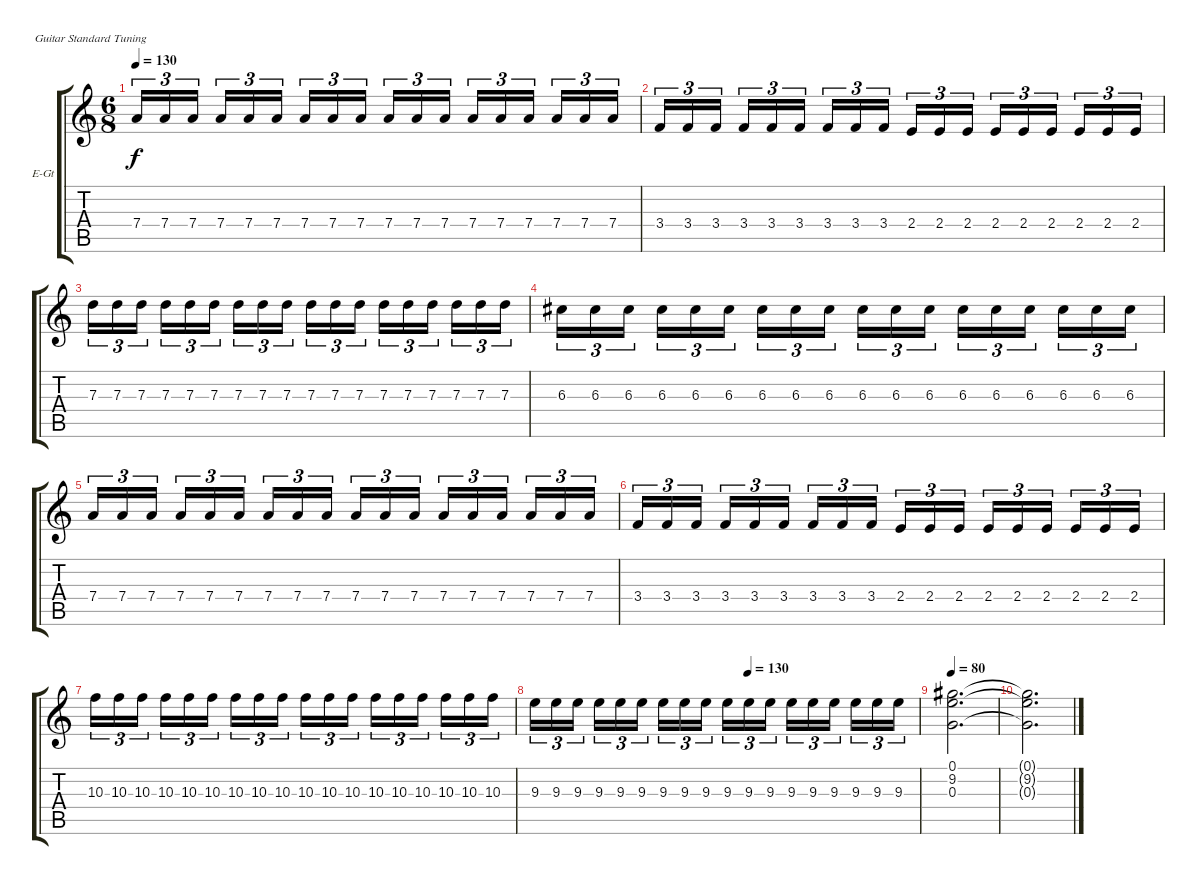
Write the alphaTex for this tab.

\bracketExtendMode groupsimilarinstruments
\firstSystemTrackNameOrientation horizontal
\otherSystemsTrackNameOrientation horizontal
\track ("guitar drive (Artur Potemkin)" "E-Gt") {instrument electricguitarclean}
\staff {score tabs}
\tuning (E4 B3 G3 D3 A2 E2)
\ts (6 8)
\tempo 130
\clef g2
\scale
0.333333
\ks aminor
7.4.16{tu (3 2) dy f} 7.4.16{tu (3 2)} 7.4.16{tu (3 2)} 7.4.16{tu (3 2)} 7.4.16{tu (3 2)} 7.4.16{tu (3 2)} 7.4.16{tu (3 2)} 7.4.16{tu (3 2)} 7.4.16{tu (3 2)} 7.4.16{tu (3 2)} 7.4.16{tu (3 2)} 7.4.16{tu (3 2)} 7.4.16{tu (3 2)} 7.4.16{tu (3 2)} 7.4.16{tu (3 2)} 7.4.16{tu (3 2)} 7.4.16{tu (3 2)} 7.4.16{tu (3 2)} |
\scale
0.333333 3.4.16{tu (3 2)} 3.4.16{tu (3 2)} 3.4.16{tu (3 2)} 3.4.16{tu (3 2)} 3.4.16{tu (3 2)} 3.4.16{tu (3 2)} 3.4.16{tu (3 2)} 3.4.16{tu (3 2)} 3.4.16{tu (3 2)} 2.4.16{tu (3 2)} 2.4.16{tu (3 2)} 2.4.16{tu (3 2)} 2.4.16{tu (3 2)} 2.4.16{tu (3 2)} 2.4.16{tu (3 2)} 2.4.16{tu (3 2)} 2.4.16{tu (3 2)} 2.4.16{tu (3 2)} |
\scale
0.333333 7.3.16{tu (3 2)} 7.3.16{tu (3 2)} 7.3.16{tu (3 2)} 7.3.16{tu (3 2)} 7.3.16{tu (3 2)} 7.3.16{tu (3 2)} 7.3.16{tu (3 2)} 7.3.16{tu (3 2)} 7.3.16{tu (3 2)} 7.3.16{tu (3 2)} 7.3.16{tu (3 2)} 7.3.16{tu (3 2)} 7.3.16{tu (3 2)} 7.3.16{tu (3 2)} 7.3.16{tu (3 2)} 7.3.16{tu (3 2)} 7.3.16{tu (3 2)} 7.3.16{tu (3 2)} |
\scale
0.333333 6.3.16{tu (3 2)} 6.3.16{tu (3 2)} 6.3.16{tu (3 2)} 6.3.16{tu (3 2)} 6.3.16{tu (3 2)} 6.3.16{tu (3 2)} 6.3.16{tu (3 2)} 6.3.16{tu (3 2)} 6.3.16{tu (3 2)} 6.3.16{tu (3 2)} 6.3.16{tu (3 2)} 6.3.16{tu (3 2)} 6.3.16{tu (3 2)} 6.3.16{tu (3 2)} 6.3.16{tu (3 2)} 6.3.16{tu (3 2)} 6.3.16{tu (3 2)} 6.3.16{tu (3 2)} |
\scale
0.333333 7.4.16{tu (3 2)} 7.4.16{tu (3 2)} 7.4.16{tu (3 2)} 7.4.16{tu (3 2)} 7.4.16{tu (3 2)} 7.4.16{tu (3 2)} 7.4.16{tu (3 2)} 7.4.16{tu (3 2)} 7.4.16{tu (3 2)} 7.4.16{tu (3 2)} 7.4.16{tu (3 2)} 7.4.16{tu (3 2)} 7.4.16{tu (3 2)} 7.4.16{tu (3 2)} 7.4.16{tu (3 2)} 7.4.16{tu (3 2)} 7.4.16{tu (3 2)} 7.4.16{tu (3 2)} |
\scale
0.333333 3.4.16{tu (3 2)} 3.4.16{tu (3 2)} 3.4.16{tu (3 2)} 3.4.16{tu (3 2)} 3.4.16{tu (3 2)} 3.4.16{tu (3 2)} 3.4.16{tu (3 2)} 3.4.16{tu (3 2)} 3.4.16{tu (3 2)} 2.4.16{tu (3 2)} 2.4.16{tu (3 2)} 2.4.16{tu (3 2)} 2.4.16{tu (3 2)} 2.4.16{tu (3 2)} 2.4.16{tu (3 2)} 2.4.16{tu (3 2)} 2.4.16{tu (3 2)} 2.4.16{tu (3 2)} |
\scale
0.333333 10.3.16{tu (3 2)} 10.3.16{tu (3 2)} 10.3.16{tu (3 2)} 10.3.16{tu (3 2)} 10.3.16{tu (3 2)} 10.3.16{tu (3 2)} 10.3.16{tu (3 2)} 10.3.16{tu (3 2)} 10.3.16{tu (3 2)} 10.3.16{tu (3 2)} 10.3.16{tu (3 2)} 10.3.16{tu (3 2)} 10.3.16{tu (3 2)} 10.3.16{tu (3 2)} 10.3.16{tu (3 2)} 10.3.16{tu (3 2)} 10.3.16{tu (3 2)} 10.3.16{tu (3 2)} |
\tempo (130 0.55625)
\scale
0.333333 9.3.16{tu (3 2)} 9.3.16{tu (3 2)} 9.3.16{tu (3 2)} 9.3.16{tu (3 2)} 9.3.16{tu (3 2)} 9.3.16{tu (3 2)} 9.3.16{tu (3 2)} 9.3.16{tu (3 2)} 9.3.16{tu (3 2)} 9.3.16{tu (3 2)} 9.3.16{tu (3 2)} 9.3.16{tu (3 2)} 9.3.16{tu (3 2)} 9.3.16{tu (3 2)} 9.3.16{tu (3 2)} 9.3.16{tu (3 2)} 9.3.16{tu (3 2)} 9.3.16{tu (3 2)} |
\tempo 80
\scale
0.333333 (0.3 9.2 0.1).2{d} |
(0.3{t} 9.2{t} 0.1{t}).2{d}
